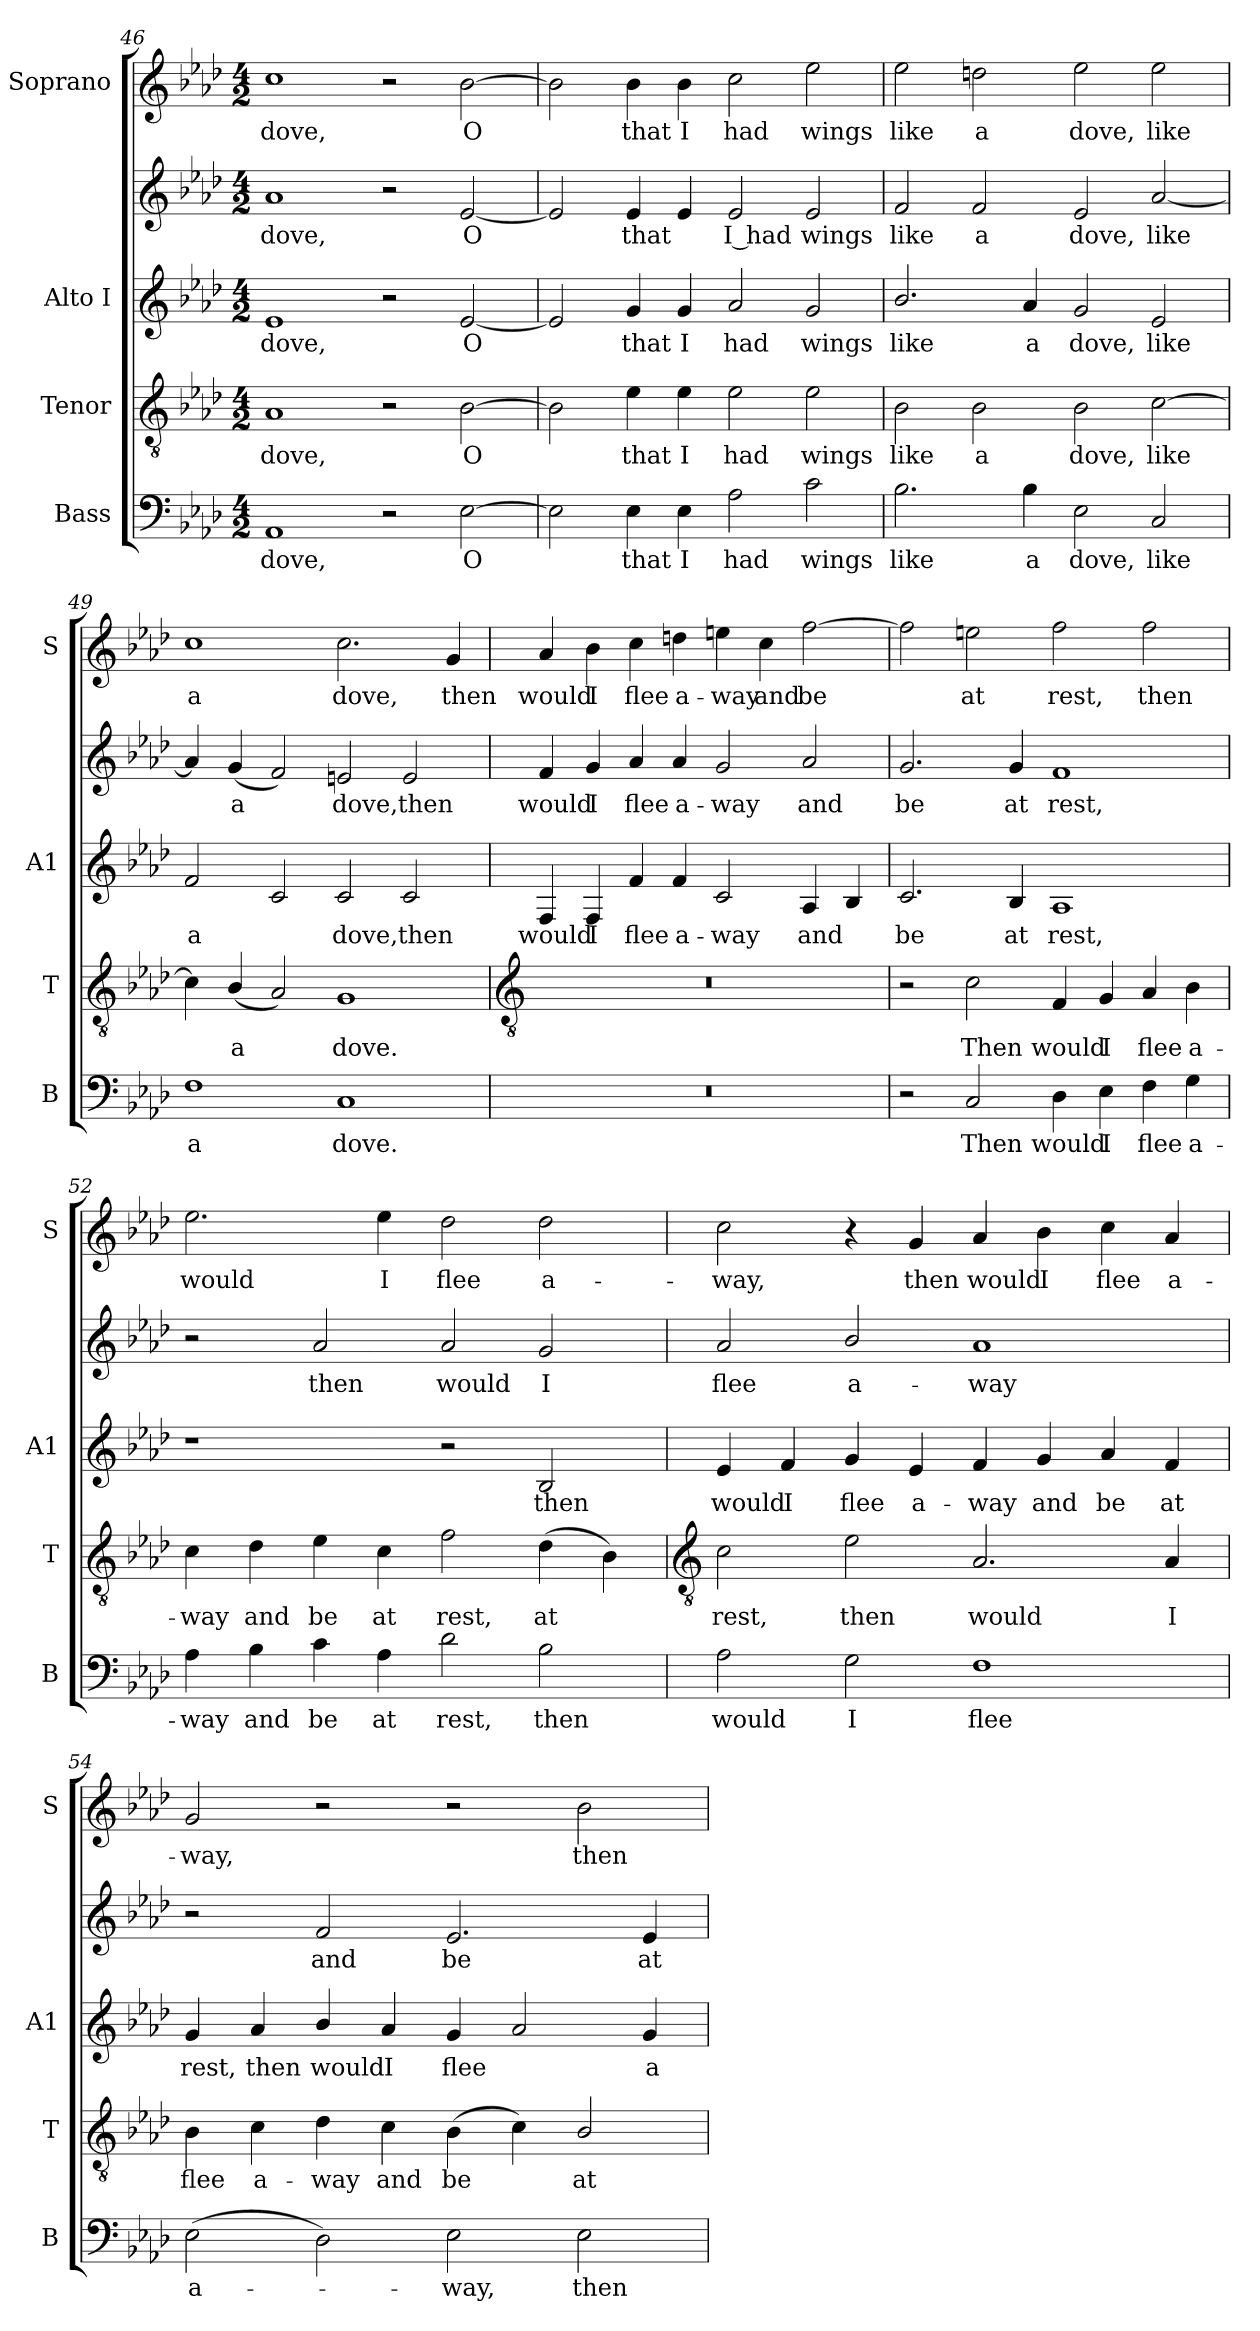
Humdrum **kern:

**kern	**text	**kern	**text	**kern	**text	**kern	**text	**kern	**text
*part4	*part4	*part3	*part3	*part2	*part2	*part2	*part2	*part1	*part1
*staff5	*staff5	*staff4	*staff4	*staff3	*staff3	*staff2	*staff2	*staff1	*staff1
*I"Bass	*	*I"Tenor	*	*I"Alto I	*	*	*	*I"Soprano	*
*I'B	*	*I'T	*	*I'A1	*	*	*	*I'S	*
!!LO:LB:g=z
*clefF4	*	*clefGv2	*	*clefG2	*	*clefG2	*	*clefG2	*
*k[b-e-a-d-]	*	*k[b-e-a-d-]	*	*k[b-e-a-d-]	*	*k[b-e-a-d-]	*	*k[b-e-a-d-]	*
*A-:	*	*A-:	*	*A-:	*	*A-:	*	*A-:	*
*M4/2	*	*M4/2	*	*M4/2	*	*M4/2	*	*M4/2	*
=46	=46	=46	=46	=46	=46	=46	=46	=46	=46
!	!LO:LY:b	!	!LO:LY:b	!	!LO:LY:b	!	!LO:LY:b	!	!LO:LY:b
1AA-	dove,	1A-	dove,	1e-	dove,	1a-	dove,	1cc	dove,
2r	.	2r	.	2r	.	2r	.	2r	.
!	!LO:LY:b	!	!LO:LY:b	!	!LO:LY:b	!	!LO:LY:b	!	!LO:LY:b
[2E-	O	[2B-	O	[2e-	O	[2e-	O	[2b-	O
=47	=47	=47	=47	=47	=47	=47	=47	=47	=47
2E-]	.	2B-]	.	2e-]	.	2e-]	.	2b-]	.
!	!LO:LY:b	!	!LO:LY:b	!	!LO:LY:b	!	!LO:LY:b	!	!LO:LY:b
4E-	that	4e-	that	4g	that	4e-	that	4b-	that
!	!LO:LY:b	!	!LO:LY:b	!	!LO:LY:b	!	!	!	!LO:LY:b
4E-	I	4e-	I	4g	I	4e-	.	4b-	I
!	!LO:LY:b	!	!LO:LY:b	!	!LO:LY:b	!	!LO:LY:b	!	!LO:LY:b
2A-	had	2e-	had	2a-	had	2e-	I had	2cc	had
!	!LO:LY:b	!	!LO:LY:b	!	!LO:LY:b	!	!LO:LY:b	!	!LO:LY:b
2c	wings	2e-	wings	2g	wings	2e-	wings	2ee-	wings
=48	=48	=48	=48	=48	=48	=48	=48	=48	=48
!	!LO:LY:b	!	!LO:LY:b	!	!LO:LY:b	!	!LO:LY:b	!	!LO:LY:b
2.B-	like	2B-	like	2.b-/	like	2f	like	2ee-	like
!	!	!	!LO:LY:b	!	!	!	!LO:LY:b	!	!LO:LY:b
.	.	2B-	a	.	.	2f	a	2ddn	a
!	!LO:LY:b	!	!	!	!LO:LY:b	!	!	!	!
4B-	a	.	.	4a-	a	.	.	.	.
!	!LO:LY:b	!	!LO:LY:b	!	!LO:LY:b	!	!LO:LY:b	!	!LO:LY:b
2E-	dove,	2B-	dove,	2g	dove,	2e-	dove,	2ee-	dove,
!	!LO:LY:b	!	!LO:LY:b	!	!LO:LY:b	!	!LO:LY:b	!	!LO:LY:b
2C	like	[2c	like	2e-	like	[2a-	like	2ee-	like
=49	=49	=49	=49	=49	=49	=49	=49	=49	=49
!	!LO:LY:b	!	!	!	!LO:LY:b	!	!	!	!LO:LY:b
1F	a	4c]	.	2f	a	4a-]	.	1cc	a
!	!	!	!LO:LY:b	!	!	!	!LO:LY:b	!	!
.	.	(<4B-/	a	.	.	(<4g	a	.	.
.	.	2A-)	.	2c	.	2f)	.	.	.
!	!LO:LY:b	!	!LO:LY:b	!	!LO:LY:b	!	!LO:LY:b	!	!LO:LY:b
1C	dove.	1G	dove.	2c	dove,	2en	dove,	2.cc	dove,
!	!	!	!	!	!LO:LY:b	!	!LO:LY:b	!	!
.	.	.	.	2c	then	2e	then	.	.
!	!	!	!	!	!	!	!	!	!LO:LY:b
.	.	.	.	.	.	.	.	4g	then
!!LO:LB:g=z
=50	=50	=50	=50	=50	=50	=50	=50	=50	=50
*	*	*clefGv2	*	*	*	*	*	*	*
!	!	!	!	!	!LO:LY:b	!	!LO:LY:b	!	!LO:LY:b
0r	.	0r	.	4F	would	4f	would	4a-	would
!	!	!	!	!	!LO:LY:b	!	!LO:LY:b	!	!LO:LY:b
.	.	.	.	4F	I	4g	I	4b-	I
!	!	!	!	!	!LO:LY:b	!	!LO:LY:b	!	!LO:LY:b
.	.	.	.	4f	flee	4a-	flee	4cc	flee
!	!	!	!	!	!LO:LY:b	!	!LO:LY:b	!	!LO:LY:b
.	.	.	.	4f	a-	4a-	a-	4ddn	a-
!	!	!	!	!	!LO:LY:b	!	!LO:LY:b	!	!LO:LY:b
.	.	.	.	2c	-way	2g	-way	4een	-way
!	!	!	!	!	!	!	!	!	!LO:LY:b
.	.	.	.	.	.	.	.	4cc	and
!	!	!	!	!	!LO:LY:b	!	!LO:LY:b	!	!LO:LY:b
.	.	.	.	4A-	and	2a-	and	[2ff	be
.	.	.	.	4B-	.	.	.	.	.
=51	=51	=51	=51	=51	=51	=51	=51	=51	=51
!	!	!	!	!	!LO:LY:b	!	!LO:LY:b	!	!
2r	.	2r	.	2.c	be	2.g	be	2ff]	.
!	!LO:LY:b	!	!LO:LY:b	!	!	!	!	!	!LO:LY:b
2C	Then	2c	Then	.	.	.	.	2een	at
!	!	!	!	!	!LO:LY:b	!	!LO:LY:b	!	!
.	.	.	.	4B-	at	4g	at	.	.
!	!LO:LY:b	!	!LO:LY:b	!	!LO:LY:b	!	!LO:LY:b	!	!LO:LY:b
4D-	would	4F	would	1A-	rest,	1f	rest,	2ff	rest,
!	!LO:LY:b	!	!LO:LY:b	!	!	!	!	!	!
4E-	I	4G	I	.	.	.	.	.	.
!	!LO:LY:b	!	!LO:LY:b	!	!	!	!	!	!LO:LY:b
4F	flee	4A-	flee	.	.	.	.	2ff	then
!	!LO:LY:b	!	!LO:LY:b	!	!	!	!	!	!
4G	a-	4B-	a-	.	.	.	.	.	.
=52	=52	=52	=52	=52	=52	=52	=52	=52	=52
!	!LO:LY:b	!	!LO:LY:b	!	!	!	!	!	!LO:LY:b
4A-	-way	4c	-way	1r	.	2r	.	2.ee-	would
!	!LO:LY:b	!	!LO:LY:b	!	!	!	!	!	!
4B-	and	4d-	and	.	.	.	.	.	.
!	!LO:LY:b	!	!LO:LY:b	!	!	!	!LO:LY:b	!	!
4c	be	4e-	be	.	.	2a-	then	.	.
!	!LO:LY:b	!	!LO:LY:b	!	!	!	!	!	!LO:LY:b
4A-	at	4c	at	.	.	.	.	4ee-	I
!	!LO:LY:b	!	!LO:LY:b	!	!	!	!LO:LY:b	!	!LO:LY:b
2d-	rest,	2f	rest,	2r	.	2a-	would	2dd-	flee
!	!LO:LY:b	!	!LO:LY:b	!	!LO:LY:b	!	!LO:LY:b	!	!LO:LY:b
2B-	then	(>4d-	at	2B-	then	2g	I	2dd-	a-
.	.	4B-)	.	.	.	.	.	.	.
!!LO:LB:g=z
=53	=53	=53	=53	=53	=53	=53	=53	=53	=53
*	*	*clefGv2	*	*	*	*	*	*	*
!	!LO:LY:b	!	!LO:LY:b	!	!LO:LY:b	!	!LO:LY:b	!	!LO:LY:b
2A-	would	2c	rest,	4e-	would	2a-	flee	2cc	-way,
!	!	!	!	!	!LO:LY:b	!	!	!	!
.	.	.	.	4f	I	.	.	.	.
!	!LO:LY:b	!	!LO:LY:b	!	!LO:LY:b	!	!LO:LY:b	!	!
2G	I	2e-	then	4g	flee	2b-/	a-	4r	.
!	!	!	!	!	!LO:LY:b	!	!	!	!LO:LY:b
.	.	.	.	4e-	a-	.	.	4g	then
!	!LO:LY:b	!	!LO:LY:b	!	!LO:LY:b	!	!LO:LY:b	!	!LO:LY:b
1F	flee	2.A-	would	4f	-way	1a-	-way	4a-	would
!	!	!	!	!	!LO:LY:b	!	!	!	!LO:LY:b
.	.	.	.	4g	and	.	.	4b-	I
!	!	!	!	!	!LO:LY:b	!	!	!	!LO:LY:b
.	.	.	.	4a-	be	.	.	4cc	flee
!	!	!	!LO:LY:b	!	!LO:LY:b	!	!	!	!LO:LY:b
.	.	4A-	I	4f	at	.	.	4a-	a-
=54	=54	=54	=54	=54	=54	=54	=54	=54	=54
!	!LO:LY:b	!	!LO:LY:b	!	!LO:LY:b	!	!	!	!LO:LY:b
(>2E-	a-	4B-	flee	4g	rest,	2r	.	2g	-way,
!	!	!	!LO:LY:b	!	!LO:LY:b	!	!	!	!
.	.	4c	a-	4a-	then	.	.	.	.
!	!	!	!LO:LY:b	!	!LO:LY:b	!	!LO:LY:b	!	!
2D-)	.	4d-	-way	4b-/	would	2f	and	2r	.
!	!	!	!LO:LY:b	!	!LO:LY:b	!	!	!	!
.	.	4c	and	4a-	I	.	.	.	.
!	!LO:LY:b	!	!LO:LY:b	!	!LO:LY:b	!	!LO:LY:b	!	!
2E-	way,	(>4B-	be	4g	flee	2.e-	be	2r	.
.	.	4c)	.	2a-	.	.	.	.	.
!	!LO:LY:b	!	!LO:LY:b	!	!	!	!	!	!LO:LY:b
2E-	then	2B-/	at	.	.	.	.	2b-	then
!	!	!	!	!	!LO:LY:b	!	!LO:LY:b	!	!
.	.	.	.	4g	a-	4e-	at	.	.
=	=	=	=	=	=	=	=	=	=
*-	*-	*-	*-	*-	*-	*-	*-	*-	*-
